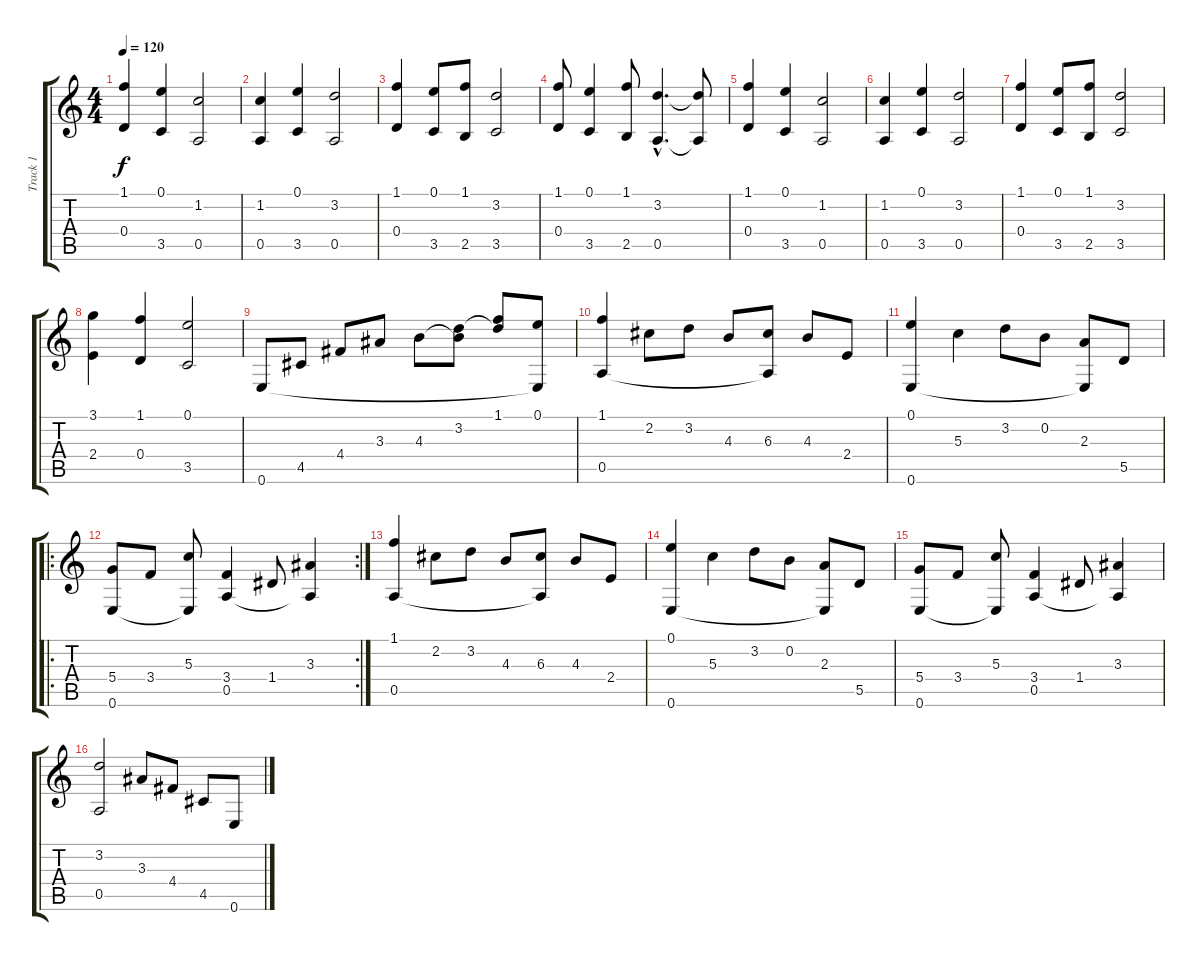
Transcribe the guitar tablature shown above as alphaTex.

\track ("Track 1" "Track 1") {instrument acousticguitarnylon}
\staff {score tabs}
\tuning (E4 B3 G3 D3 A2 E2) {hide}
\ts (4 4)
\tempo 120
\clef g2
\ks c
(1.1 0.4).4{dy f} (0.1 3.5).4 (1.2 0.5).2 |
(1.2 0.5).4 (0.1 3.5).4 (3.2 0.5).2 |
(1.1 0.4).4 (0.1 3.5).8 (1.1 2.5).8 (3.2 3.5).2 |
(1.1 0.4).8 (0.1 3.5).4 (1.1 2.5).8 (3.2{hac} 0.5{hac}).4{d} (3.2{t} 0.5{t}).8 |
(1.1 0.4).4 (0.1 3.5).4 (1.2 0.5).2 |
(1.2 0.5).4 (0.1 3.5).4 (3.2 0.5).2 |
(1.1 0.4).4 (0.1 3.5).8 (1.1 2.5).8 (3.2 3.5).2 |
(3.1 2.4).4 (1.1 0.4).4 (0.1 3.5).2 |
0.6.8 4.5.8 4.4.8 3.3.8 4.3.8 (3.2 4.3{t}).8 (1.1 3.2{t}).8 (0.1 0.6{t}).8 |
(1.1 0.5).4 2.2.8 3.2.8 4.3.8 (6.3 0.5{t}).8 4.3.8 2.4.8 |
(0.1 0.6).4 5.3.4 3.2.8 0.2.8 (2.3 0.6{t}).8 5.5.8 |
\ro
\rc 2
(5.4 0.6).8 3.4.8 (5.3 0.6{t}).8 (3.4 0.5).4 1.4.8 (3.3 0.5{t}).4 |
(1.1 0.5).4 2.2.8 3.2.8 4.3.8 (6.3 0.5{t}).8 4.3.8 2.4.8 |
(0.1 0.6).4 5.3.4 3.2.8 0.2.8 (2.3 0.6{t}).8 5.5.8 |
(5.4 0.6).8 3.4.8 (5.3 0.6{t}).8 (3.4 0.5).4 1.4.8 (3.3 0.5{t}).4 |
(3.2 0.5).2 3.3.8 4.4.8 4.5.8 0.6.8
